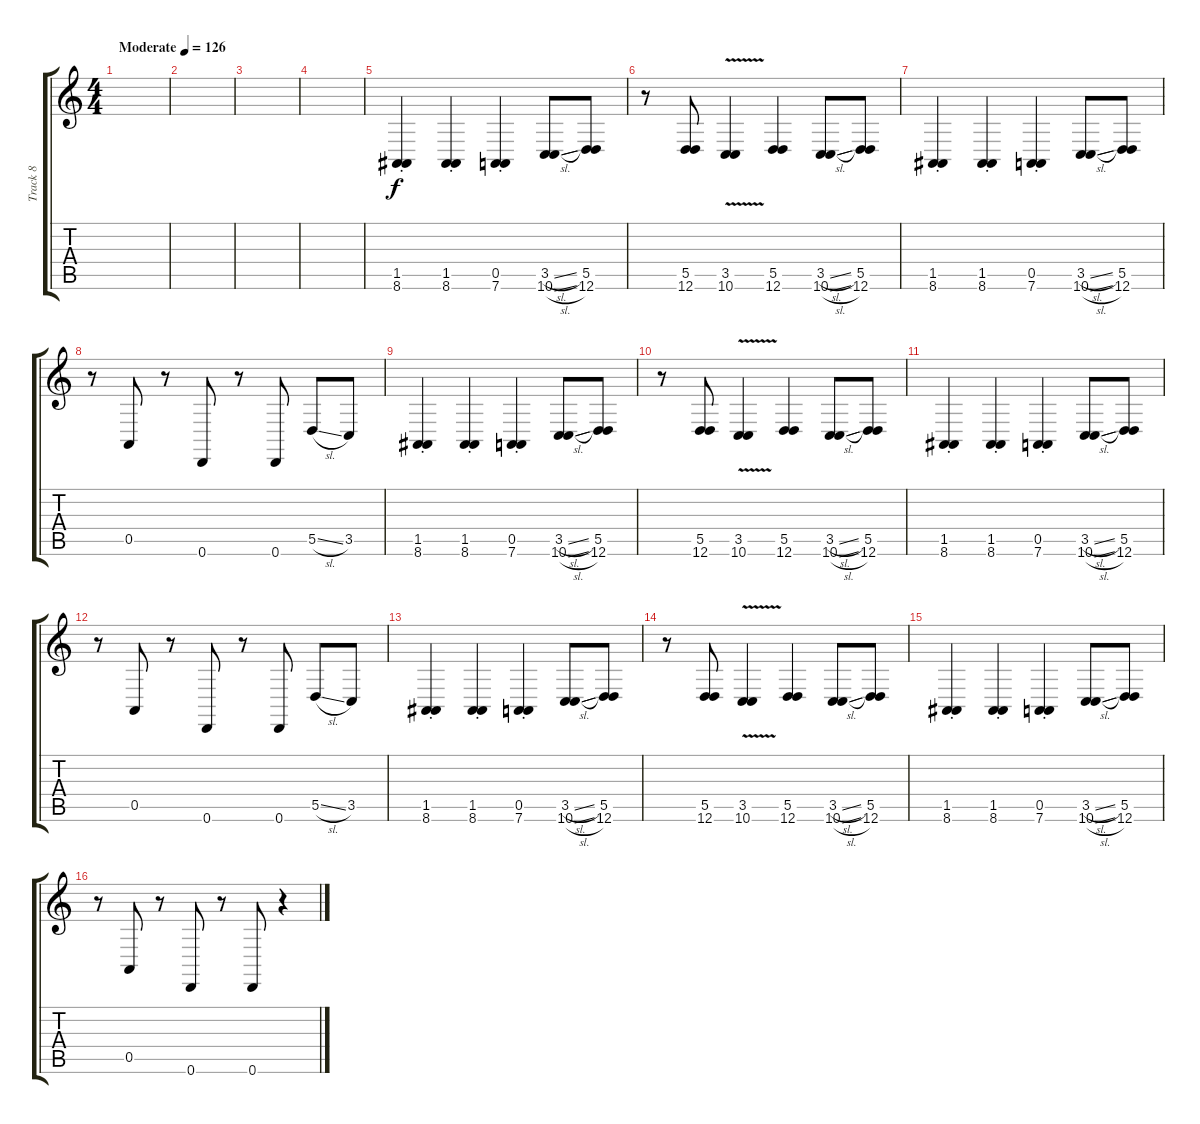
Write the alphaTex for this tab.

\track ("Track 8" "Track 8") {instrument lead2sawtooth}
\staff {score tabs}
\tuning (E4 B3 G3 D3 A2 D2) {hide}
\ts (4 4)
\tempo (126 "Moderate")
\clef g2
\ks c
|
|
|
|
(1.5{st} 8.6).4 (1.5{st} 8.6).4 (0.5{st} 7.6).4 (3.5{sl} 10.6{sl}).8 (5.5 12.6).8 |
r.8 (5.5 12.6).8 (3.5{v} 10.6{v}).4 (5.5 12.6).4 (3.5{sl} 10.6{sl}).8 (5.5 12.6).8 |
(1.5{st} 8.6).4 (1.5{st} 8.6).4 (0.5{st} 7.6).4 (3.5{sl} 10.6{sl}).8 (5.5 12.6).8 |
r.8 0.5.8 r.8 0.6.8 r.8 0.6.8 5.5{sl}.8 3.5.8 |
(1.5{st} 8.6).4 (1.5{st} 8.6).4 (0.5{st} 7.6).4 (3.5{sl} 10.6{sl}).8 (5.5 12.6).8 |
r.8 (5.5 12.6).8 (3.5{v} 10.6{v}).4 (5.5 12.6).4 (3.5{sl} 10.6{sl}).8 (5.5 12.6).8 |
(1.5{st} 8.6).4 (1.5{st} 8.6).4 (0.5{st} 7.6).4 (3.5{sl} 10.6{sl}).8 (5.5 12.6).8 |
r.8 0.5.8 r.8 0.6.8 r.8 0.6.8 5.5{sl}.8 3.5.8 |
(1.5{st} 8.6).4 (1.5{st} 8.6).4 (0.5{st} 7.6).4 (3.5{sl} 10.6{sl}).8 (5.5 12.6).8 |
r.8 (5.5 12.6).8 (3.5{v} 10.6{v}).4 (5.5 12.6).4 (3.5{sl} 10.6{sl}).8 (5.5 12.6).8 |
(1.5{st} 8.6).4 (1.5{st} 8.6).4 (0.5{st} 7.6).4 (3.5{sl} 10.6{sl}).8 (5.5 12.6).8 |
r.8 0.5.8 r.8 0.6.8 r.8 0.6.8 r.4
